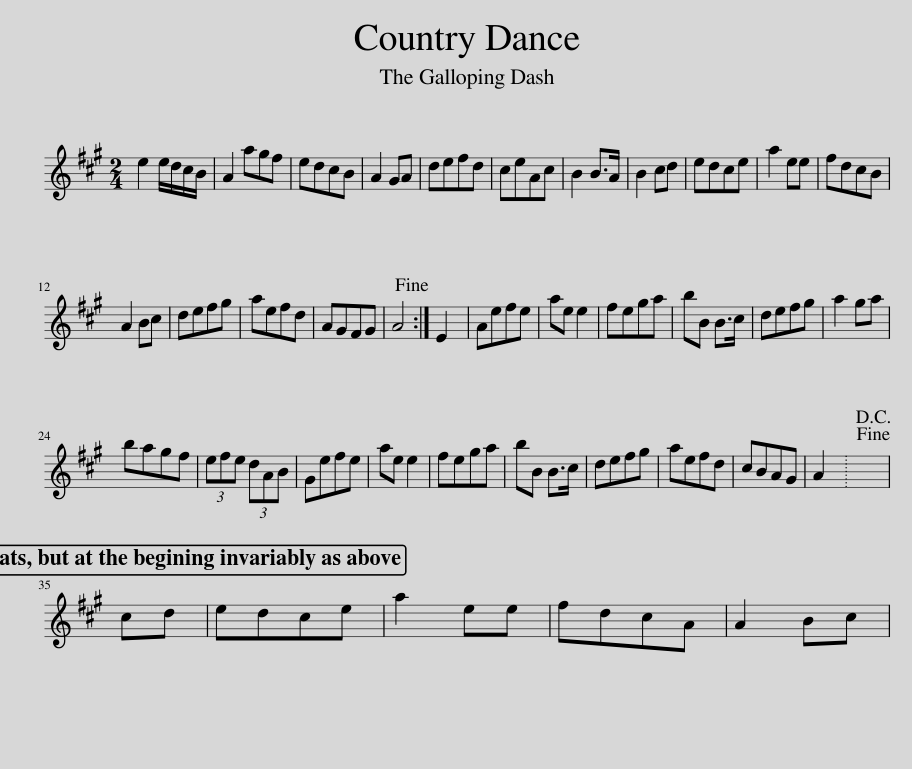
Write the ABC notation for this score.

X:1
L:1/8
M:2/4
I:linebreak $
K:A
V:1 treble
V:1
 e2 e/d/c/B/ | A2 agf | edcB | A2 GA | defd | %5
 ceAc | B2 B>A | B2 cd | edce | a2 ee | %10
 fdcB |$ A2 Bc | defg | aefd | AGFG | %15
 A4!fine! :| E2 | Aefe | ae e2 | fega | %20
 bB B>c | defg | a2 ga |$ bagf | (3efe (3dAB | %25
 Gefe | ae e2 | fega | bB B>c | defg | %30
 aefd | cBAG | A2 | x4!fine!!D.C.! |$ cd | %35
 edce | a2 ee | fdcA | A2 Bc | %39
